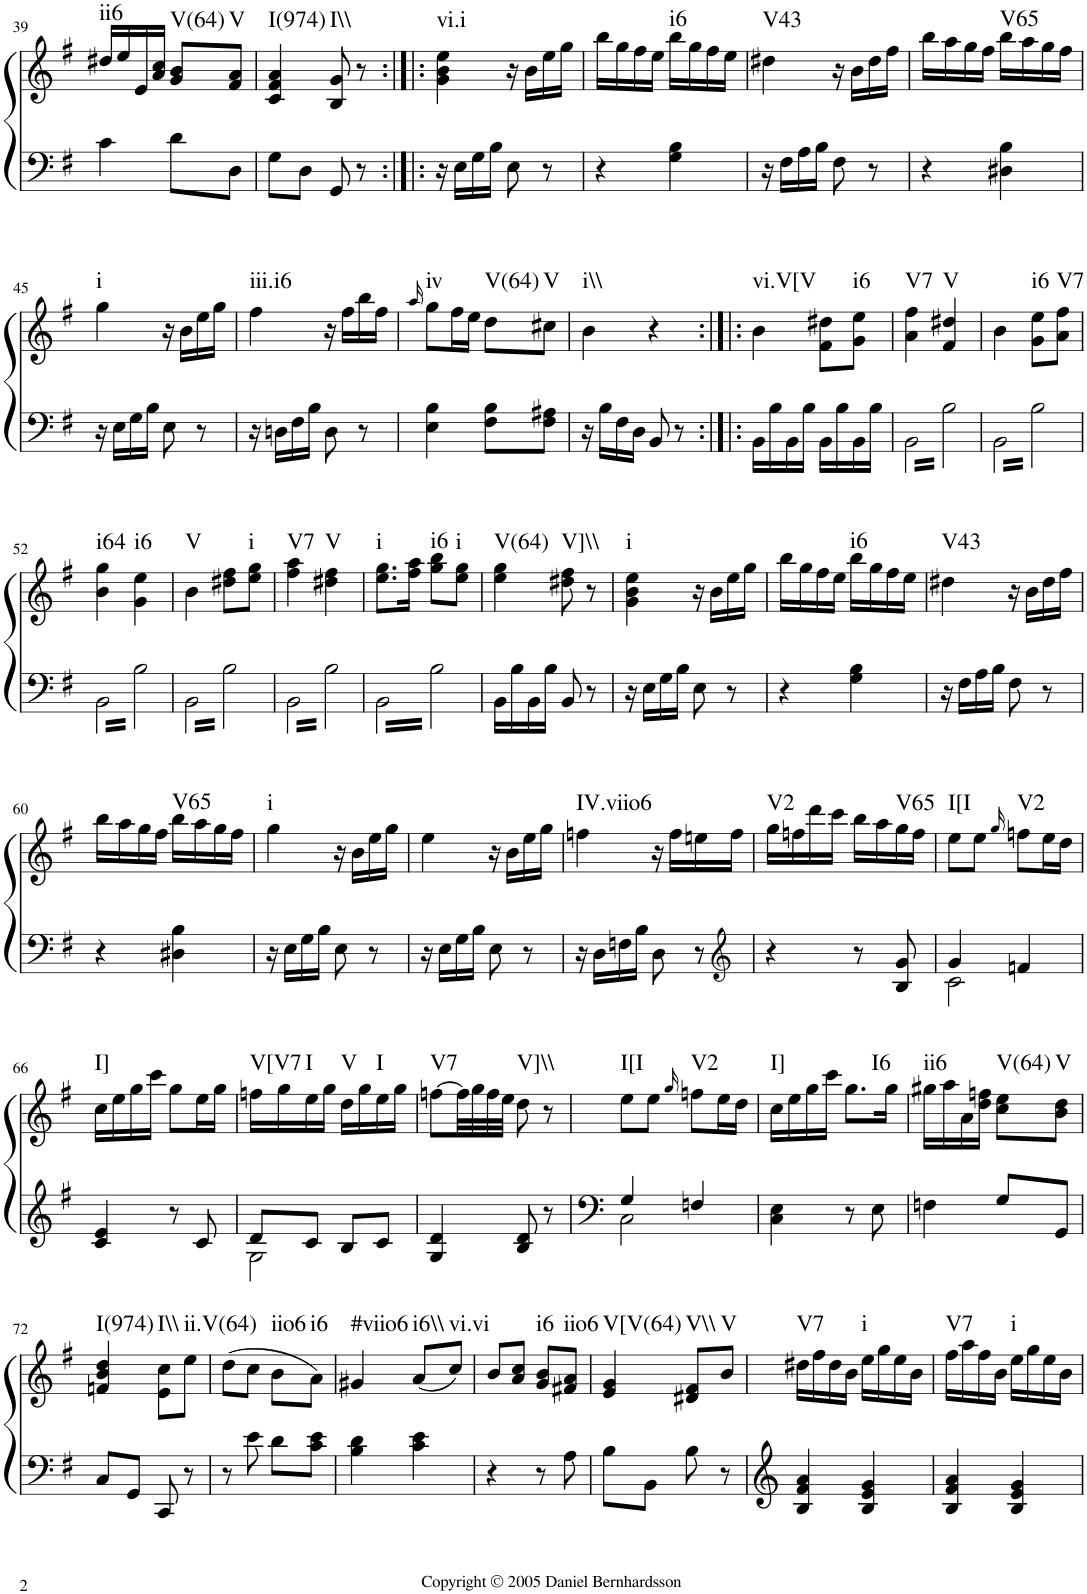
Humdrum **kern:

**kern	**kern	**harte
*part1	*part1	*part1
*staff2	*staff1	*
*I"Piano	*	*
*I'Pno.	*	*
!!LO:PB:g=z
*clefG2	*clefG2	*
*k[f#]	*k[f#]	*
*G:	*G:	*
*M2/4	*M2/4	*
=39	=39	=39
!	!	!LO:H:kt=ii6
4c\	16dd#X/LL	N
.	16ee/	.
.	16e/	.
.	16a/ 16cc/JJ	.
!	!	!LO:H:kt=V(64)
8d\L	8g/ 8b/L	N
!	!	!LO:H:kt=V
8D\J	8f#/ 8a/J	N
=40	=40	=40
!	!	!LO:H:kt=I(974)
8G\L	4c/ 4f#/ 4a/	N
8D\J	.	.
!	!	!LO:H:kt=I\\
8GG/	8B/ 8g/	N
8r	8r	.
=41:|!|:	=41:|!|:	=41:|!|:
!	!	!LO:H:kt=vi.i
16r	4g\ 4b\ 4ee\	N
16E\LL	.	.
16G\	.	.
16B\JJ	.	.
8E\	16r	.
.	16b\LL	.
8r	16ee\	.
.	16gg\JJ	.
=42	=42	=42
4r	16bb\LL	.
.	16gg\	.
.	16ff#\	.
.	16ee\JJ	.
!	!	!LO:H:kt=i6
4G\ 4B\	16bb\LL	N
.	16gg\	.
.	16ff#\	.
.	16ee\JJ	.
=43	=43	=43
!	!	!LO:H:kt=V43
16r	4dd#X\	N
16F#\LL	.	.
16A\	.	.
16B\JJ	.	.
8F#\	16r	.
.	16b\LL	.
8r	16dd#\	.
.	16ff#\JJ	.
=44	=44	=44
4r	16bb\LL	.
.	16aa\	.
.	16gg\	.
.	16ff#\JJ	.
!	!	!LO:H:kt=V65
4D#X\ 4B\	16bb\LL	N
.	16aa\	.
.	16gg\	.
.	16ff#\JJ	.
!!LO:LB:g=z
=45	=45	=45
!	!	!LO:H:kt=i
16r	4gg\	N
16E\LL	.	.
16G\	.	.
16B\JJ	.	.
8E\	16r	.
.	16b\LL	.
8r	16ee\	.
.	16gg\JJ	.
=46	=46	=46
!	!	!LO:H:kt=iii.i6
16r	4ff#\	N
16Dn\LL	.	.
16F#\	.	.
16B\JJ	.	.
8D\	16r	.
.	16ff#\LL	.
8r	16bb\	.
.	16ff#\JJ	.
=47	=47	=47
.	16qaa/	.
!	!	!LO:H:kt=iv
4E\ 4B\	8gg\L	N
.	16ff#\L	.
.	16ee\JJ	.
!	!	!LO:H:kt=V(64)
8F#\ 8B\L	8dd\L	N
!	!	!LO:H:kt=V
8F#\ 8A#X\J	8cc#X\J	N
=48	=48	=48
!	!	!LO:H:kt=i\\
16r	4b\	N
16B\LL	.	.
16F#\	.	.
16D\JJ	.	.
8BB/	4r	.
8r	.	.
=49:|!|:	=49:|!|:	=49:|!|:
!	!	!LO:H:kt=vi.V[V
16BB\LL	4b\	N
16B\	.	.
16BB\	.	.
16B\JJ	.	.
16BB\LL	8f#\ 8dd#X\L	.
16B\	.	.
!	!	!LO:H:kt=i6
16BB\	8g\ 8ee\J	N
16B\JJ	.	.
=50	=50	=50
!	!	!LO:H:kt=V7
6.BB\	4a\ 4ff#\	N
!	!	!LO:H:kt=V
6.B\	4f#/ 4dd#X/	N
=51	=51	=51
6.BB\	4b\	.
!	!	!LO:H:kt=i6
6.B\	8g\ 8ee\L	N
!	!	!LO:H:kt=V7
.	8a\ 8ff#\J	N
!!LO:LB:g=z
=52	=52	=52
!	!	!LO:H:kt=i64
6.BB\	4b\ 4gg\	N
!	!	!LO:H:kt=i6
6.B\	4g\ 4ee\	N
=53	=53	=53
!	!	!LO:H:kt=V
6.BB\	4b\	N
6.B\	8dd#X\ 8ff#\L	.
!	!	!LO:H:kt=i
.	8ee\ 8gg\J	N
=54	=54	=54
!	!	!LO:H:kt=V7
6.BB\	4ff#\ 4aa\	N
!	!	!LO:H:kt=V
6.B\	4dd#X\ 4ff#\	N
=55	=55	=55
!	!	!LO:H:kt=i
6.BB\	8.ee\ 8.gg\L	N
.	16ff#\ 16aa\Jk	.
!	!	!LO:H:kt=i6
6.B\	8gg\ 8bb\L	N
!	!	!LO:H:kt=i
.	8ee\ 8gg\J	N
=56	=56	=56
!	!	!LO:H:kt=V(64)
16BB\LL	4ee\ 4gg\	N
16B\	.	.
16BB\	.	.
16B\JJ	.	.
!	!	!LO:H:kt=V]\\
8BB/	8dd#X\ 8ff#\	N
8r	8r	.
=57	=57	=57
!	!	!LO:H:kt=i
16r	4g\ 4b\ 4ee\	N
16E\LL	.	.
16G\	.	.
16B\JJ	.	.
8E\	16r	.
.	16b\LL	.
8r	16ee\	.
.	16gg\JJ	.
=58	=58	=58
4r	16bb\LL	.
.	16gg\	.
.	16ff#\	.
.	16ee\JJ	.
!	!	!LO:H:kt=i6
4G\ 4B\	16bb\LL	N
.	16gg\	.
.	16ff#\	.
.	16ee\JJ	.
=59	=59	=59
!	!	!LO:H:kt=V43
16r	4dd#X\	N
16F#\LL	.	.
16A\	.	.
16B\JJ	.	.
8F#\	16r	.
.	16b\LL	.
8r	16dd#\	.
.	16ff#\JJ	.
!!LO:LB:g=z
=60	=60	=60
4r	16bb\LL	.
.	16aa\	.
.	16gg\	.
.	16ff#\JJ	.
!	!	!LO:H:kt=V65
4D#X\ 4B\	16bb\LL	N
.	16aa\	.
.	16gg\	.
.	16ff#\JJ	.
=61	=61	=61
!	!	!LO:H:kt=i
16r	4gg\	N
16E\LL	.	.
16G\	.	.
16B\JJ	.	.
8E\	16r	.
.	16b\LL	.
8r	16ee\	.
.	16gg\JJ	.
=62	=62	=62
16r	4ee\	.
16E\LL	.	.
16G\	.	.
16B\JJ	.	.
8E\	16r	.
.	16b\LL	.
8r	16ee\	.
.	16gg\JJ	.
=63	=63	=63
!	!	!LO:H:kt=IV.viio6
16r	4ffn\	N
16D\LL	.	.
16Fn\	.	.
16B\JJ	.	.
8D\	16r	.
.	16ff\LL	.
8r	16een\	.
*clefG2	*	*
.	16ff\JJ	.
=64	=64	=64
!	!	!LO:H:kt=V2
4r	16gg\LL	N
.	16ffn\	.
.	16ddd\	.
.	16ccc\JJ	.
8r	16bb\LL	.
.	16aa\	.
!	!	!LO:H:kt=V65
8B/ 8g/	16gg\	N
.	16ff\JJ	.
=65	=65	=65
*^	*	*
!	!	!	!LO:H:kt=I[I
4g/	2c\	8ee\L	N
.	.	8ee\J	.
.	.	16qgg/	.
!	!	!	!LO:H:kt=V2
4fn/	.	8ffn\L	N
.	.	16ee\L	.
.	.	16dd\JJ	.
*v	*v	*	*
!!LO:LB:g=z
=66	=66	=66
!	!	!LO:H:kt=I]
4c/ 4e/	16cc\LL	N
.	16ee\	.
.	16gg\	.
.	16ccc\JJ	.
8r	8gg\L	.
8c/	16ee\L	.
.	16gg\JJ	.
=67	=67	=67
*^	*	*
!	!	!	!LO:H:kt=V[V7
8d/L	2G\	16ffn\LL	N
.	.	16gg\	.
!	!	!	!LO:H:kt=I
8c/J	.	16ee\	N
.	.	16gg\JJ	.
!	!	!	!LO:H:kt=V
8B/L	.	16dd\LL	N
.	.	16gg\	.
!	!	!	!LO:H:kt=I
8c/J	.	16ee\	N
.	.	16gg\JJ	.
*v	*v	*	*
=68	=68	=68
!	!	!LO:H:kt=V7
4G/ 4d/	[>8ffn\L	N
.	32ff\LL]	.
.	32gg\	.
.	32ff\	.
.	32ee\JJJ	.
!	!	!LO:H:kt=V]\\
8B/ 8d/	8dd\	N
8r	8r	.
=69	=69	=69
*^	*	*
!	!	!	!LO:H:kt=I[I
4G/	2C\	8ee\L	N
.	.	8ee\J	.
.	.	16qgg/	.
!	!	!	!LO:H:kt=V2
4Fn/	.	8ffn\L	N
.	.	16ee\L	.
.	.	16dd\JJ	.
*v	*v	*	*
=70	=70	=70
!	!	!LO:H:kt=I]
4C\ 4E\	16cc\LL	N
.	16ee\	.
.	16gg\	.
.	16ccc\JJ	.
!	!	!LO:H:kt=I6
8r	8.gg\L	N
8E\	.	.
.	16gg\Jk	.
=71	=71	=71
!	!	!LO:H:kt=ii6
4Fn\	16gg#X\LL	N
.	16aa\	.
.	16a\	.
.	16dd\ 16ffn\JJ	.
!	!	!LO:H:kt=V(64)
8G/L	8cc\ 8ee\L	N
!	!	!LO:H:kt=V
8GG/J	8b\ 8dd\J	N
!!LO:LB:g=z
=72	=72	=72
!	!	!LO:H:kt=I(974)
8C/L	4fn/ 4b/ 4dd/	N
8GG/J	.	.
!	!	!LO:H:kt=I\\
8CC/	8e\ 8cc\L	N
!	!	!LO:H:kt=ii.V(64)
8r	8ee\J	N
=73	=73	=73
8r	(8dd\L	.
8e\	8cc\J	.
!	!	!LO:H:kt=iio6
8d\L	8b\L	N
!	!	!LO:H:kt=i6
8c\ 8e\J	8a\J)	N
=74	=74	=74
!	!	!LO:H:kt=#viio6
4B\ 4d\	4g#X/	N
!	!	!LO:H:kt=i6\\
4c\ 4e\	(8a/L	N
!	!	!LO:H:kt=vi.vi
.	8cc/J)	N
=75	=75	=75
4r	8b/L	.
.	8a/ 8cc/J	.
!	!	!LO:H:kt=i6
8r	8g/ 8b/L	N
!	!	!LO:H:kt=iio6
8A\	8f#X/ 8a/J	N
=76	=76	=76
!	!	!LO:H:kt=V[V(64)
8B\L	4e/ 4g/	N
8BB\J	.	.
!	!	!LO:H:kt=V\\
8B\	8d#X/ 8f#/L	N
!	!	!LO:H:kt=V
8r	8b/J	N
=77	=77	=77
!	!	!LO:H:kt=V7
4B/ 4f#/ 4a/	16dd#X\LL	N
.	16ff#\	.
.	16dd#\	.
.	16b\JJ	.
!	!	!LO:H:kt=i
4B/ 4e/ 4g/	16ee\LL	N
.	16gg\	.
.	16ee\	.
.	16b\JJ	.
=78	=78	=78
!	!	!LO:H:kt=V7
4B/ 4f#/ 4a/	16ff#\LL	N
.	16aa\	.
.	16ff#\	.
.	16b\JJ	.
!	!	!LO:H:kt=i
4B/ 4e/ 4g/	16ee\LL	N
.	16gg\	.
.	16ee\	.
.	16b\JJ	.
=	=	=
*-	*-	*-
